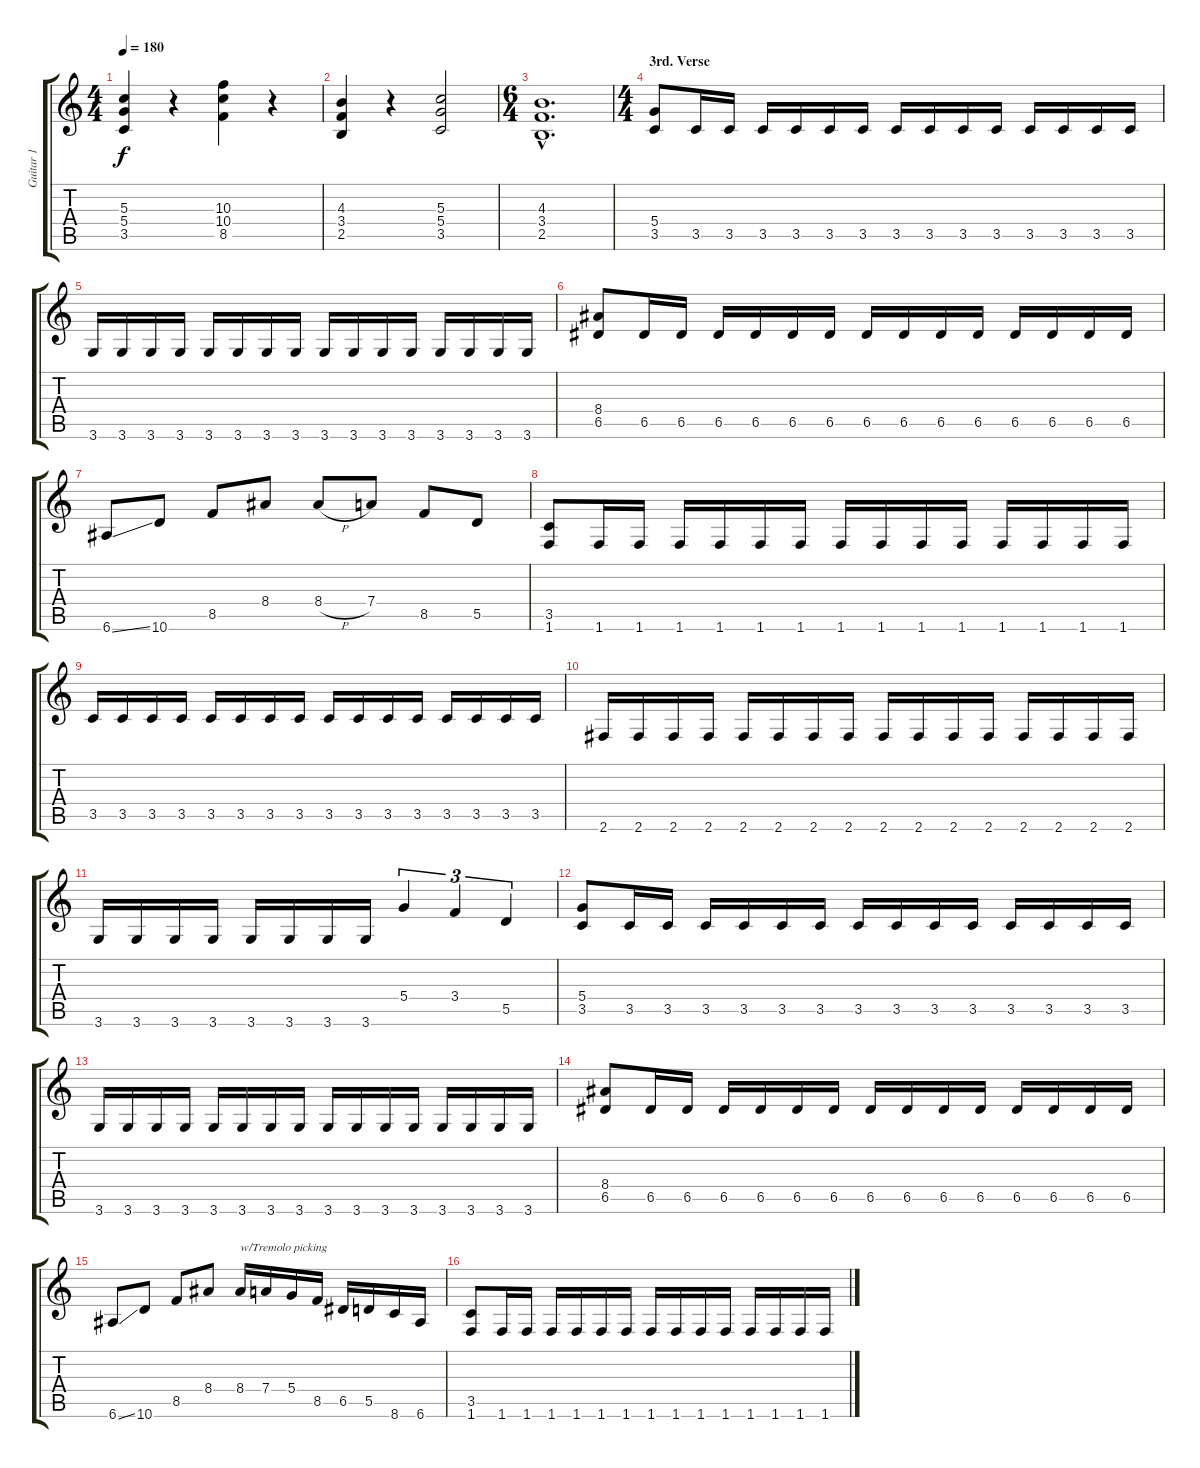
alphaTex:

\track ("Guitar 1" "Guitar 1") {instrument distortionguitar}
\staff {score tabs}
\tuning (E4 B3 G3 D3 A2 E2) {hide}
\ts (4 4)
\tempo 180
\clef g2
\ks c
(5.3 5.4 3.5).4{dy f} r.4 (10.3 10.4 8.5).4 r.4 |
(4.3 3.4 2.5).4 r.4 (5.3 5.4 3.5).2 |
\ts (6 4)
(4.3{hac} 3.4{hac} 2.5{hac}).1{d} |
\ts (4 4)
\section ("" "3rd. Verse")
(5.4 3.5).8 3.5.16 3.5.16 3.5.16 3.5.16 3.5.16 3.5.16 3.5.16 3.5.16 3.5.16 3.5.16 3.5.16 3.5.16 3.5.16 3.5.16 |
3.6.16 3.6.16 3.6.16 3.6.16 3.6.16 3.6.16 3.6.16 3.6.16 3.6.16 3.6.16 3.6.16 3.6.16 3.6.16 3.6.16 3.6.16 3.6.16 |
(8.4 6.5).8 6.5.16 6.5.16 6.5.16 6.5.16 6.5.16 6.5.16 6.5.16 6.5.16 6.5.16 6.5.16 6.5.16 6.5.16 6.5.16 6.5.16 |
6.6{ss}.8 10.6.8 8.5.8 8.4.8 8.4{h}.8 7.4.8 8.5.8 5.5.8 |
(3.5 1.6).8 1.6.16 1.6.16 1.6.16 1.6.16 1.6.16 1.6.16 1.6.16 1.6.16 1.6.16 1.6.16 1.6.16 1.6.16 1.6.16 1.6.16 |
3.5.16 3.5.16 3.5.16 3.5.16 3.5.16 3.5.16 3.5.16 3.5.16 3.5.16 3.5.16 3.5.16 3.5.16 3.5.16 3.5.16 3.5.16 3.5.16 |
2.6.16 2.6.16 2.6.16 2.6.16 2.6.16 2.6.16 2.6.16 2.6.16 2.6.16 2.6.16 2.6.16 2.6.16 2.6.16 2.6.16 2.6.16 2.6.16 |
3.6.16 3.6.16 3.6.16 3.6.16 3.6.16 3.6.16 3.6.16 3.6.16 5.4.4{tu (3 2)} 3.4.4{tu (3 2)} 5.5.4{tu (3 2)} |
(5.4 3.5).8 3.5.16 3.5.16 3.5.16 3.5.16 3.5.16 3.5.16 3.5.16 3.5.16 3.5.16 3.5.16 3.5.16 3.5.16 3.5.16 3.5.16 |
3.6.16 3.6.16 3.6.16 3.6.16 3.6.16 3.6.16 3.6.16 3.6.16 3.6.16 3.6.16 3.6.16 3.6.16 3.6.16 3.6.16 3.6.16 3.6.16 |
(8.4 6.5).8 6.5.16 6.5.16 6.5.16 6.5.16 6.5.16 6.5.16 6.5.16 6.5.16 6.5.16 6.5.16 6.5.16 6.5.16 6.5.16 6.5.16 |
6.6{ss}.8 10.6.8 8.5.8 8.4.8 8.4.16{txt "w/Tremolo picking"} 7.4.16 5.4.16 8.5.16 6.5.16 5.5.16 8.6.16 6.6.16 |
(3.5 1.6).8 1.6.16 1.6.16 1.6.16 1.6.16 1.6.16 1.6.16 1.6.16 1.6.16 1.6.16 1.6.16 1.6.16 1.6.16 1.6.16 1.6.16
